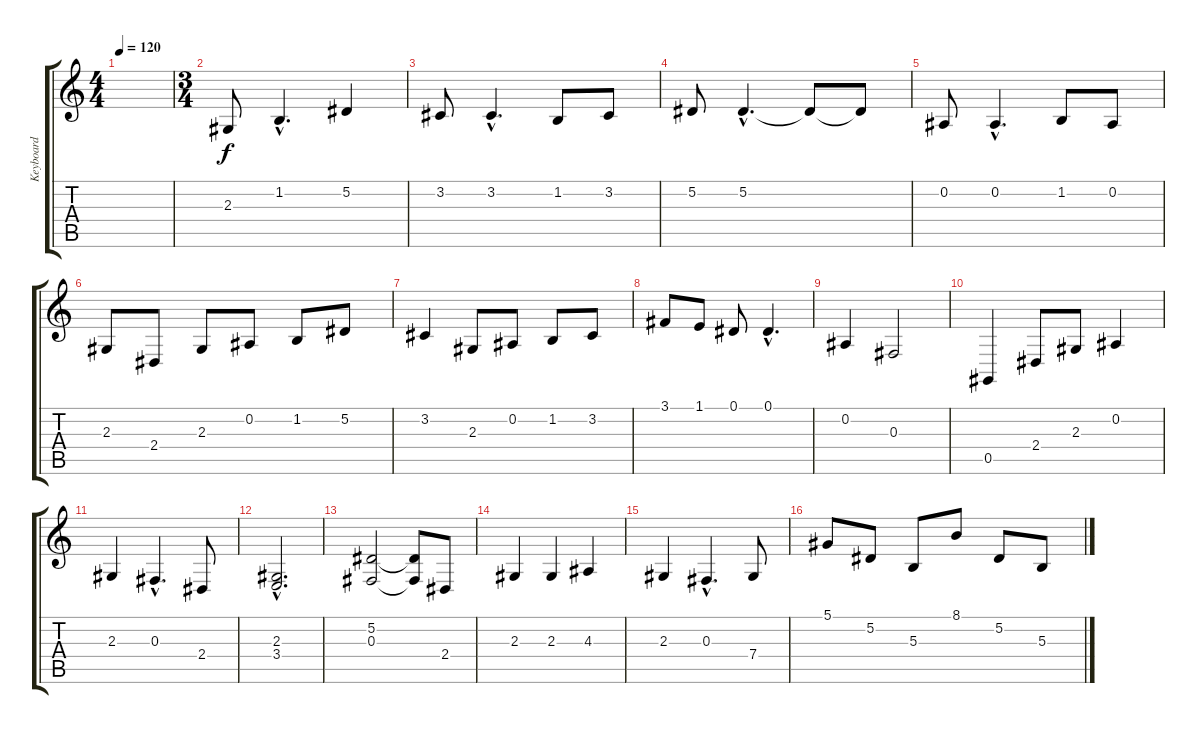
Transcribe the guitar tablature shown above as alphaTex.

\track ("Keyboard" "Keyboard") {instrument brightacousticpiano}
\staff {score tabs}
\tuning (Eb4 Bb3 Gb3 Db3 Ab2 Eb2) {hide}
\ts (4 4)
\tempo 120
\clef g2
\ks c
|
\ts (3 4)
2.3.8 1.2{hac}.4{d} 5.2.4 |
3.2.8 3.2{hac}.4{d} 1.2.8 3.2.8 |
5.2.8 5.2{hac}.4{d} 5.2{t}.8 5.2{t}.8 |
0.2.8 0.2{hac}.4{d} 1.2.8 0.2.8 |
2.3.8 2.4.8 2.3.8 0.2.8 1.2.8 5.2.8 |
3.2.4 2.3.8 0.2.8 1.2.8 3.2.8 |
3.1.8 1.1.8 0.1.8 0.1{hac}.4{d} |
0.2.4 0.3.2 |
0.5.4 2.4.8 2.3.8 0.2.4 |
2.3.4 0.3{hac}.4{d} 2.4.8 |
(2.3{hac} 3.4{hac}).2{d} |
(5.2 0.3).2 (5.2{t} 0.3{t}).8 2.4.8 |
2.3.4 2.3.4 4.3.4 |
2.3.4 0.3{hac}.4{d} 7.4.8 |
5.1.8 5.2.8 5.3.8 8.1.8 5.2.8 5.3.8
